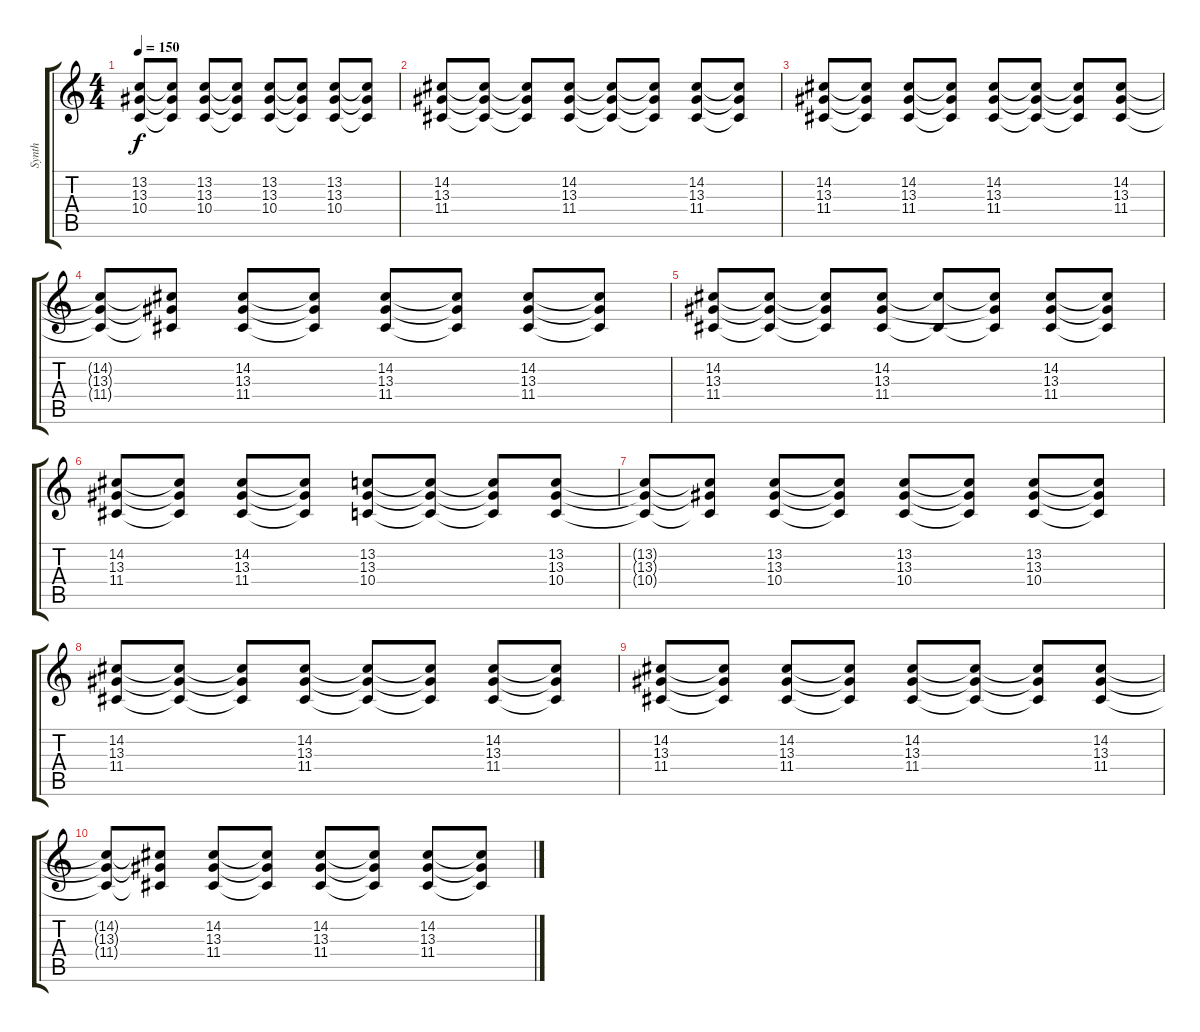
\track ("Synth" "Synth") {instrument rockorgan}
\staff {score tabs}
\tuning (E4 B3 G3 D3 A2 E2) {hide}
\ts (4 4)
\tempo 150
\clef g2
\ks c
(13.2{t} 13.3{t} 10.4{t}).8{dy f} (13.2{t} 13.3{t} 10.4{t}).8 (13.2 13.3 10.4).8 (13.2{t} 13.3{t} 10.4{t}).8 (13.2 13.3 10.4).8 (13.2{t} 13.3{t} 10.4{t}).8 (13.2 13.3 10.4).8 (13.2{t} 13.3{t} 10.4{t}).8 |
(14.2 13.3 11.4).8 (14.2{t} 13.3{t} 11.4{t}).8 (14.2{t} 13.3{t} 11.4{t}).8 (14.2 13.3 11.4).8 (14.2{t} 13.3{t} 11.4{t}).8 (14.2{t} 13.3{t} 11.4{t}).8 (14.2 13.3 11.4).8 (14.2{t} 13.3{t} 11.4{t}).8 |
(14.2 13.3 11.4).8 (14.2{t} 13.3{t} 11.4{t}).8 (14.2 13.3 11.4).8 (14.2{t} 13.3{t} 11.4{t}).8 (14.2 13.3 11.4).8 (14.2{t} 13.3{t} 11.4{t}).8 (14.2{t} 13.3{t} 11.4{t}).8 (14.2 13.3 11.4).8 |
(14.2{t} 13.3{t} 11.4{t}).8 (14.2{t} 13.3{t} 11.4{t}).8 (14.2 13.3 11.4).8 (14.2{t} 13.3{t} 11.4{t}).8 (14.2 13.3 11.4).8 (14.2{t} 13.3{t} 11.4{t}).8 (14.2 13.3 11.4).8 (14.2{t} 13.3{t} 11.4{t}).8 |
(14.2 13.3 11.4).8 (14.2{t} 13.3{t} 11.4{t}).8 (14.2{t} 13.3{t} 11.4{t}).8 (14.2 13.3 11.4).8 (14.2{t} 11.4{t}).8 (14.2{t} 13.3{t} 11.4{t}).8 (14.2 13.3 11.4).8 (14.2{t} 13.3{t} 11.4{t}).8 |
(14.2 13.3 11.4).8 (14.2{t} 13.3{t} 11.4{t}).8 (14.2 13.3 11.4).8 (14.2{t} 13.3{t} 11.4{t}).8 (13.2 13.3 10.4).8 (13.2{t} 13.3{t} 10.4{t}).8 (13.2{t} 13.3{t} 10.4{t}).8 (13.2 13.3 10.4).8 |
(13.2{t} 13.3{t} 10.4{t}).8 (13.2{t} 13.3{t} 10.4{t}).8 (13.2 13.3 10.4).8 (13.2{t} 13.3{t} 10.4{t}).8 (13.2 13.3 10.4).8 (13.2{t} 13.3{t} 10.4{t}).8 (13.2 13.3 10.4).8 (13.2{t} 13.3{t} 10.4{t}).8 |
(14.2 13.3 11.4).8 (14.2{t} 13.3{t} 11.4{t}).8 (14.2{t} 13.3{t} 11.4{t}).8 (14.2 13.3 11.4).8 (14.2{t} 13.3{t} 11.4{t}).8 (14.2{t} 13.3{t} 11.4{t}).8 (14.2 13.3 11.4).8 (14.2{t} 13.3{t} 11.4{t}).8 |
(14.2 13.3 11.4).8 (14.2{t} 13.3{t} 11.4{t}).8 (14.2 13.3 11.4).8 (14.2{t} 13.3{t} 11.4{t}).8 (14.2 13.3 11.4).8 (14.2{t} 13.3{t} 11.4{t}).8 (14.2{t} 13.3{t} 11.4{t}).8 (14.2 13.3 11.4).8 |
(14.2{t} 13.3{t} 11.4{t}).8 (14.2{t} 13.3{t} 11.4{t}).8 (14.2 13.3 11.4).8 (14.2{t} 13.3{t} 11.4{t}).8 (14.2 13.3 11.4).8 (14.2{t} 13.3{t} 11.4{t}).8 (14.2 13.3 11.4).8 (14.2{t} 13.3{t} 11.4{t}).8
